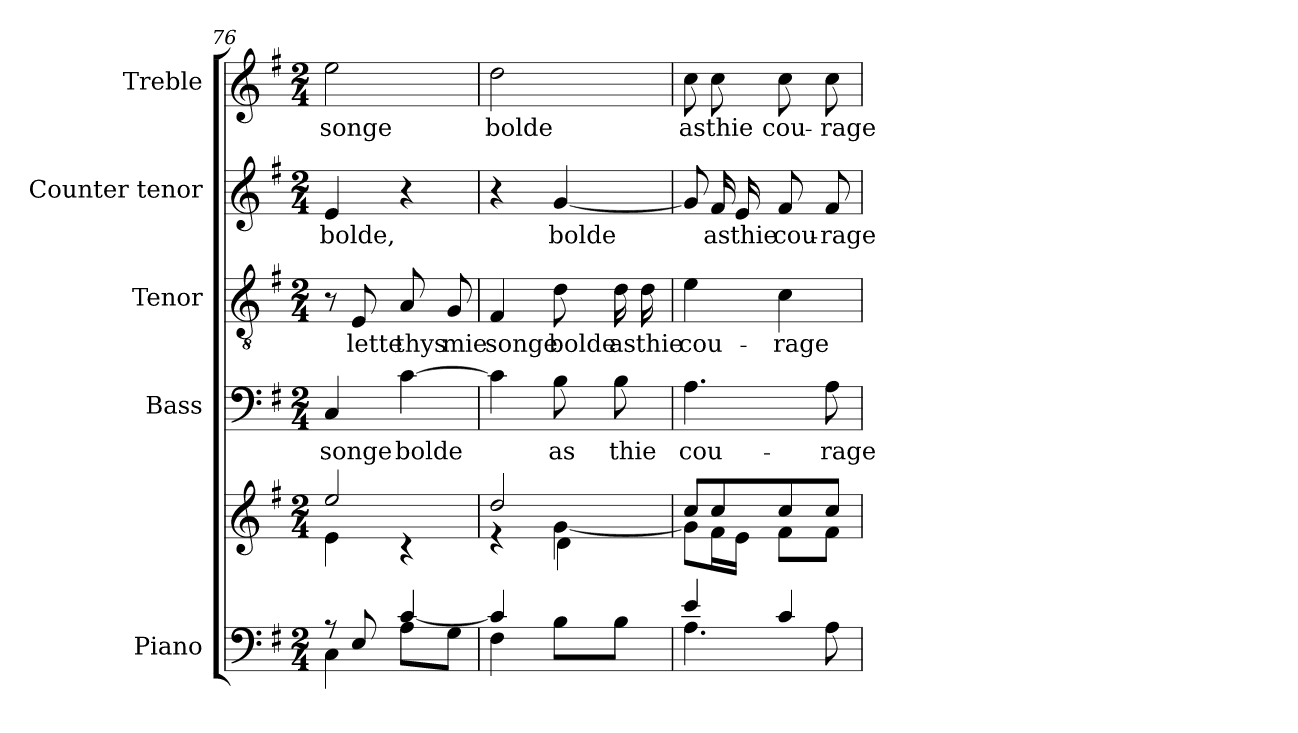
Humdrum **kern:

**kern	**kern	**kern	**text	**kern	**text	**kern	**text	**kern	**text
*part5	*part5	*part4	*part4	*part3	*part3	*part2	*part2	*part1	*part1
*staff6	*staff5	*staff4	*staff4	*staff3	*staff3	*staff2	*staff2	*staff1	*staff1
*I"Piano	*	*I"Bass	*	*I"Tenor	*	*I"Counter tenor	*	*I"Treble	*
*I'Pno.	*	*I'B.	*	*I'T.	*	*	*	*	*
*clefF4	*clefG2	*clefF4	*	*clefGv2	*	*clefG2	*	*clefG2	*
*	*	*	*	*ITrd7c12	*	*	*	*	*
*k[f#]	*k[f#]	*k[f#]	*	*k[f#]	*	*k[f#]	*	*k[f#]	*
*G:	*G:	*G:	*	*G:	*	*G:	*	*G:	*
*M2/4	*M2/4	*M2/4	*	*M2/4	*	*M2/4	*	*M2/4	*
=76	=76	=76	=76	=76	=76	=76	=76	=76	=76
*^	*^	*	*	*	*	*	*	*	*
!	!	!	!	!	!LO:LY:b:color=#000000	!	!	!	!	!	!
!	!	!	!	!	!	!	!	!	!LO:LY:b:color=#000000	!	!
!	!	!	!	!	!	!	!	!	!	!	!LO:LY:b:color=#000000
8r	4Ci\	2eei/	4ei\	4Ci/	songe	8r	.	4ei/	bolde,	2eei\	songe
!	!	!	!	!	!	!	!LO:LY:b:color=#000000	!	!	!	!
8Ei/	.	.	.	.	.	8EEi/	lette	.	.	.	.
!	!	!	!	!	!LO:LY:b:color=#000000	!	!	!	!	!	!
!	!	!	!	!	!	!	!LO:LY:b:color=#000000	!	!	!	!
8Ai\L	[4ci/	.	4r	[4ci\	bolde	8AAi/	thys	4r	.	.	.
!	!	!	!	!	!	!	!LO:LY:b:color=#000000	!	!	!	!
8Gi\J	.	.	.	.	.	8GGi/	mie	.	.	.	.
!!LO:LB:g=z
=77	=77	=77	=77	=77	=77	=77	=77	=77	=77	=77	=77
*	*	*	*^	*	*	*	*	*	*	*	*
!	!	!	!	!	!	!	!	!LO:LY:b:color=#000000	!	!	!	!
!	!	!	!	!	!	!	!	!	!	!	!	!LO:LY:b:color=#000000
4F#i\	4ci/]	2ddi/	4r	4ryy	4ci\]	.	4FF#i/	songe	4r	.	2ddi\	bolde
!	!	!	!	!	!	!LO:LY:b:color=#000000	!	!	!	!	!	!
!	!	!	!	!	!	!	!	!LO:LY:b:color=#000000	!	!	!	!
!	!	!	!	!	!	!	!	!	!	!LO:LY:b:color=#000000	!	!
4ryy	8Bi\L	.	[4gi\	4di\	8Bi\	as	8Di\	bolde	[4gi/	bolde	.	.
!	!	!	!	!	!	!LO:LY:b:color=#000000	!	!	!	!	!	!
!	!	!	!	!	!	!	!	!LO:LY:b:color=#000000	!	!	!	!
.	8Bi\J	.	.	.	8Bi\	thie	16Di\	as	.	.	.	.
!	!	!	!	!	!	!	!	!LO:LY:b:color=#000000	!	!	!	!
.	.	.	.	.	.	.	16Di\	thie	.	.	.	.
*	*	*	*v	*v	*	*	*	*	*	*	*	*
=78	=78	=78	=78	=78	=78	=78	=78	=78	=78	=78	=78
!	!	!	!	!	!LO:LY:b:color=#000000	!	!	!	!	!	!
!	!	!	!	!	!	!	!LO:LY:b:color=#000000	!	!	!	!
!	!	!	!	!	!	!	!	!	!	!	!LO:LY:b:color=#000000
4ei/	4.Ai\	8cci/L	8gi\L]	4.Ai\	cou-	4Ei\	cou-	8gi/]	.	8cci\	as
!	!	!	!	!	!	!	!	!	!LO:LY:b:color=#000000	!	!
!	!	!	!	!	!	!	!	!	!	!	!LO:LY:b:color=#000000
.	.	8cci/	16f#i\L	.	.	.	.	16f#i/	as	8cci\	thie
!	!	!	!	!	!	!	!	!	!LO:LY:b:color=#000000	!	!
.	.	.	16ei\JJ	.	.	.	.	16ei/	thie	.	.
!	!	!	!	!	!	!	!LO:LY:b:color=#000000	!	!	!	!
!	!	!	!	!	!	!	!	!	!LO:LY:b:color=#000000	!	!
!	!	!	!	!	!	!	!	!	!	!	!LO:LY:b:color=#000000
4ci/	.	8cci/	8f#i\L	.	.	4Ci\	-rage	8f#i/	cou-	8cci\	cou-
!	!	!	!	!	!LO:LY:b:color=#000000	!	!	!	!	!	!
!	!	!	!	!	!	!	!	!	!LO:LY:b:color=#000000	!	!
!	!	!	!	!	!	!	!	!	!	!	!LO:LY:b:color=#000000
.	8Ai\	8cci/J	8f#i\J	8Ai\	-rage	.	.	8f#i/	-rage	8cci\	-rage
*v	*v	*	*	*	*	*	*	*	*	*	*
*	*v	*v	*	*	*	*	*	*	*	*
=	=	=	=	=	=	=	=	=	=
*-	*-	*-	*-	*-	*-	*-	*-	*-	*-
